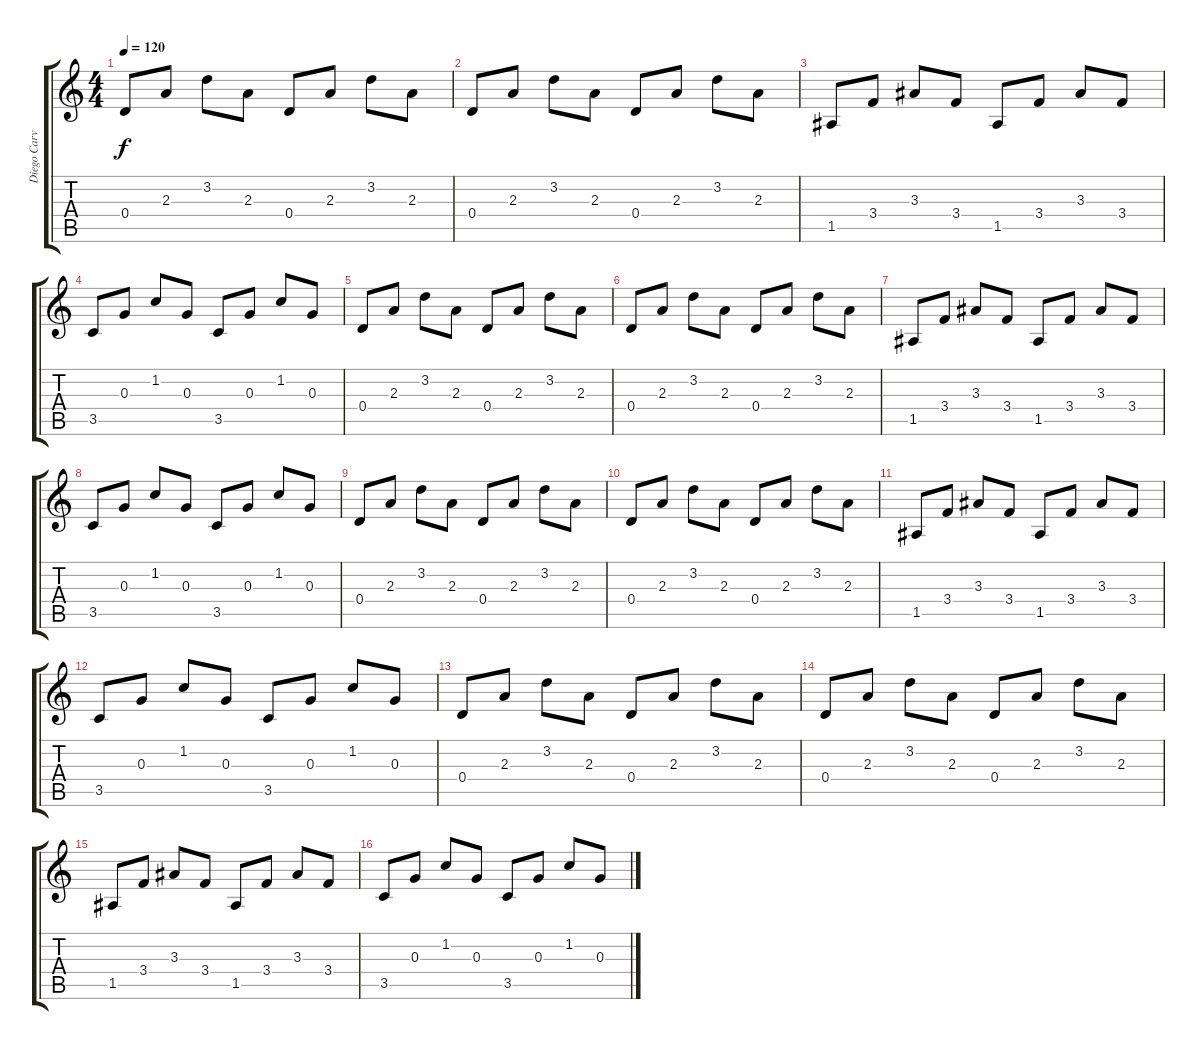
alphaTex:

\track ("Diego Carvalho - Clean Guitar" "Diego Carv") {instrument electricguitarmuted}
\staff {score tabs}
\tuning (E4 B3 G3 D3 A2 E2) {hide}
\ts (4 4)
\tempo 120
\clef g2
\ks c
0.4.8{dy f instrument electricguitarmuted} 2.3.8 3.2.8 2.3.8 0.4.8 2.3.8 3.2.8 2.3.8 |
0.4.8 2.3.8 3.2.8 2.3.8 0.4.8 2.3.8 3.2.8 2.3.8 |
1.5.8 3.4.8 3.3.8 3.4.8 1.5.8 3.4.8 3.3.8 3.4.8 |
3.5.8 0.3.8 1.2.8 0.3.8 3.5.8 0.3.8 1.2.8 0.3.8 |
0.4.8 2.3.8 3.2.8 2.3.8 0.4.8 2.3.8 3.2.8 2.3.8 |
0.4.8 2.3.8 3.2.8 2.3.8 0.4.8 2.3.8 3.2.8 2.3.8 |
1.5.8 3.4.8 3.3.8 3.4.8 1.5.8 3.4.8 3.3.8 3.4.8 |
3.5.8 0.3.8 1.2.8 0.3.8 3.5.8 0.3.8 1.2.8 0.3.8 |
0.4.8 2.3.8 3.2.8 2.3.8 0.4.8 2.3.8 3.2.8 2.3.8 |
0.4.8 2.3.8 3.2.8 2.3.8 0.4.8 2.3.8 3.2.8 2.3.8 |
1.5.8 3.4.8 3.3.8 3.4.8 1.5.8 3.4.8 3.3.8 3.4.8 |
3.5.8 0.3.8 1.2.8 0.3.8 3.5.8 0.3.8 1.2.8 0.3.8 |
0.4.8 2.3.8 3.2.8 2.3.8 0.4.8 2.3.8 3.2.8 2.3.8 |
0.4.8 2.3.8 3.2.8 2.3.8 0.4.8 2.3.8 3.2.8 2.3.8 |
1.5.8 3.4.8 3.3.8 3.4.8 1.5.8 3.4.8 3.3.8 3.4.8 |
3.5.8 0.3.8 1.2.8 0.3.8 3.5.8 0.3.8 1.2.8 0.3.8
